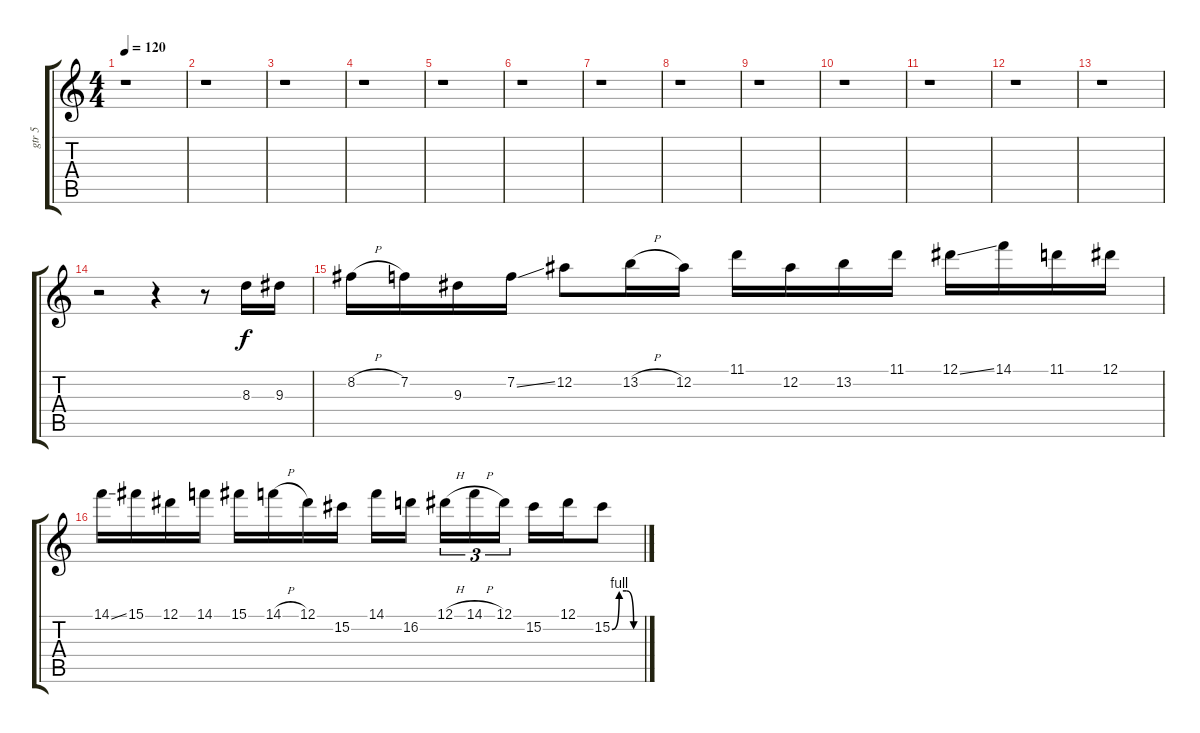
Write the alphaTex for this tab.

\track ("gtr 5" "gtr 5") {instrument distortionguitar}
\staff {score tabs}
\tuning (Eb4 Bb3 Gb3 Db3 Ab2 Eb2) {hide}
\ts (4 4)
\tempo 120
\clef g2
\ks c
r.1{dy f} |
r.1 |
r.1 |
r.1 |
r.1 |
r.1 |
r.1 |
r.1 |
r.1 |
r.1 |
r.1 |
r.1 |
r.1 |
r.2 r.4 r.8 8.3.16 9.3.16 |
8.2{h}.16 7.2.16 9.3.16 7.2{ss}.16 12.2.8 13.2{h}.16 12.2.16 11.1.16 12.2.16 13.2.16 11.1.16 12.1{ss}.16 14.1.16 11.1.16 12.1.16 |
14.1{ss}.16 15.1.16 12.1.16 14.1.16 15.1.16 14.1{h}.16 12.1.16 15.2.16 14.1.16 16.2.16 12.1{h}.16{tu (3 2)} 14.1{h}.16{tu (3 2)} 12.1.16{tu (3 2)} 15.2.16 12.1.16 15.2{be (custom 0 0 15 4 30 4 45 0 60 0)}.8
